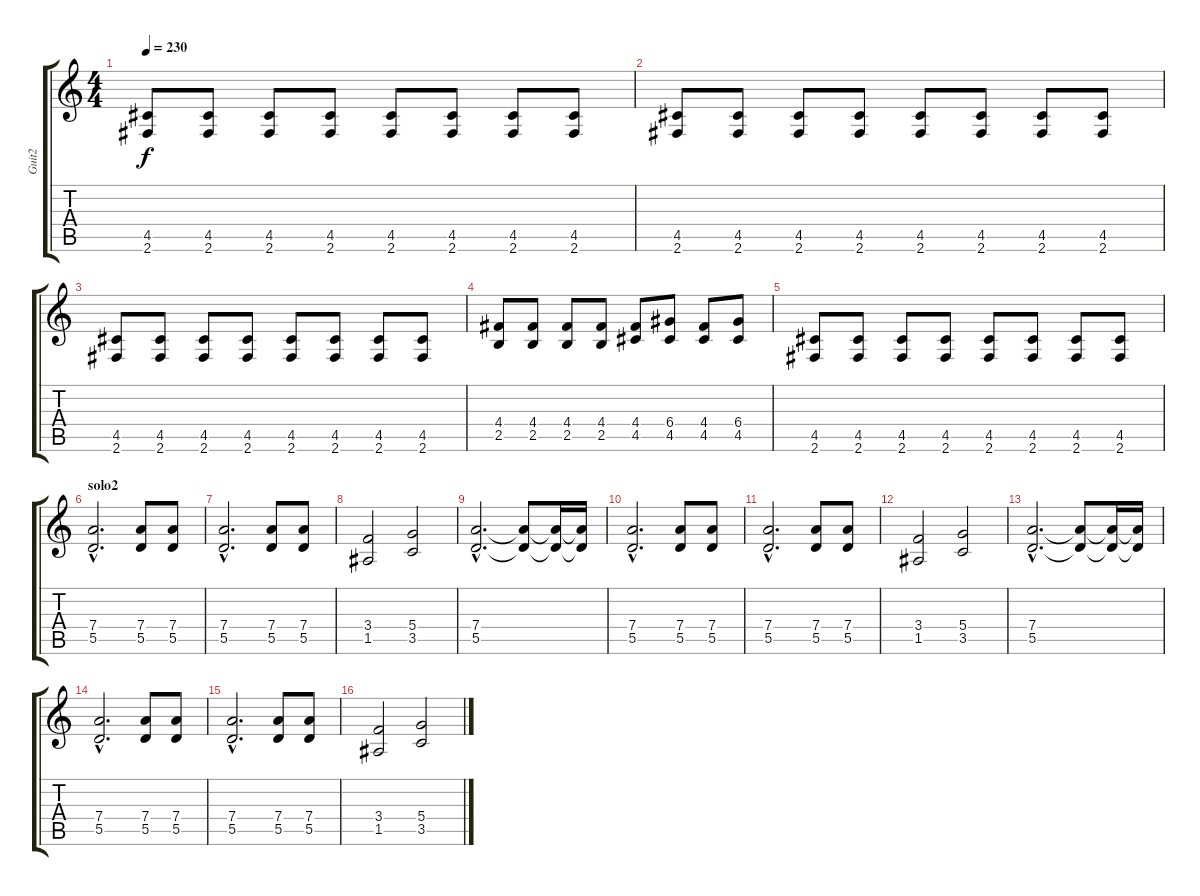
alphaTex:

\track ("Guit2" "Guit2") {instrument overdrivenguitar}
\staff {score tabs}
\tuning (E4 B3 G3 D3 A2 E2) {hide}
\ts (4 4)
\tempo 230
\clef g2
\ks c
(4.5 2.6).8{dy f} (4.5 2.6).8 (4.5 2.6).8 (4.5 2.6).8 (4.5 2.6).8 (4.5 2.6).8 (4.5 2.6).8 (4.5 2.6).8 |
(4.5 2.6).8 (4.5 2.6).8 (4.5 2.6).8 (4.5 2.6).8 (4.5 2.6).8 (4.5 2.6).8 (4.5 2.6).8 (4.5 2.6).8 |
(4.5 2.6).8 (4.5 2.6).8 (4.5 2.6).8 (4.5 2.6).8 (4.5 2.6).8 (4.5 2.6).8 (4.5 2.6).8 (4.5 2.6).8 |
(4.4 2.5).8 (4.4 2.5).8 (4.4 2.5).8 (4.4 2.5).8 (4.4 4.5).8 (6.4 4.5).8 (4.4 4.5).8 (6.4 4.5).8 |
(4.5 2.6).8 (4.5 2.6).8 (4.5 2.6).8 (4.5 2.6).8 (4.5 2.6).8 (4.5 2.6).8 (4.5 2.6).8 (4.5 2.6).8 |
\section ("" "solo2")
(7.4{hac} 5.5{hac}).2{d} (7.4 5.5).8 (7.4 5.5).8 |
(7.4{hac} 5.5{hac}).2{d} (7.4 5.5).8 (7.4 5.5).8 |
(3.4 1.5).2 (5.4 3.5).2 |
(7.4{hac} 5.5{hac}).2{d} (7.4{t} 5.5{t}).8 (7.4{t} 5.5{t}).16 (7.4{t} 5.5{t}).16 |
(7.4{hac} 5.5{hac}).2{d} (7.4 5.5).8 (7.4 5.5).8 |
(7.4{hac} 5.5{hac}).2{d} (7.4 5.5).8 (7.4 5.5).8 |
(3.4 1.5).2 (5.4 3.5).2 |
(7.4{hac} 5.5{hac}).2{d} (7.4{t} 5.5{t}).8 (7.4{t} 5.5{t}).16 (7.4{t} 5.5{t}).16 |
(7.4{hac} 5.5{hac}).2{d} (7.4 5.5).8 (7.4 5.5).8 |
(7.4{hac} 5.5{hac}).2{d} (7.4 5.5).8 (7.4 5.5).8 |
(3.4 1.5).2 (5.4 3.5).2
